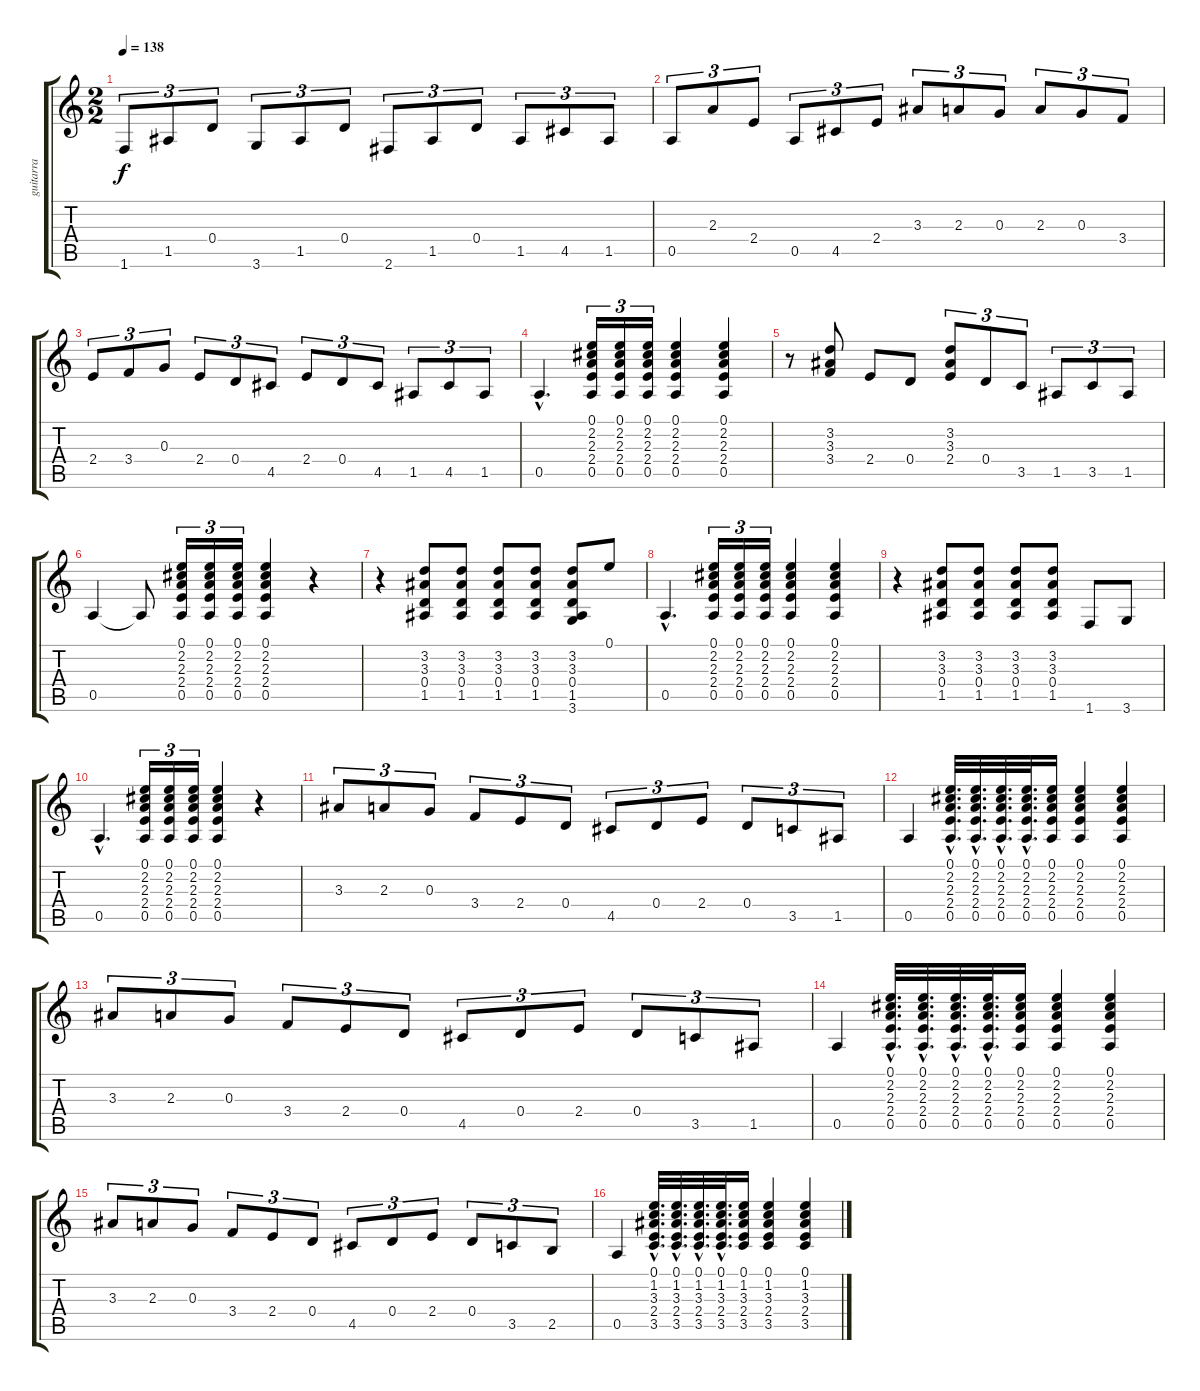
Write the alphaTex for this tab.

\track ("guitarra" "guitarra") {instrument acousticguitarnylon}
\staff {score tabs}
\tuning (E4 B3 G3 D3 A2 E2) {hide}
\ts (2 2)
\tempo 138
\clef g2
\ks c
1.6.8{tu (3 2) dy f} 1.5.8{tu (3 2)} 0.4.8{tu (3 2)} 3.6.8{tu (3 2)} 1.5.8{tu (3 2)} 0.4.8{tu (3 2)} 2.6.8{tu (3 2)} 1.5.8{tu (3 2)} 0.4.8{tu (3 2)} 1.5.8{tu (3 2)} 4.5.8{tu (3 2)} 1.5.8{tu (3 2)} |
0.5.8{tu (3 2)} 2.3.8{tu (3 2)} 2.4.8{tu (3 2)} 0.5.8{tu (3 2)} 4.5.8{tu (3 2)} 2.4.8{tu (3 2)} 3.3.8{tu (3 2)} 2.3.8{tu (3 2)} 0.3.8{tu (3 2)} 2.3.8{tu (3 2)} 0.3.8{tu (3 2)} 3.4.8{tu (3 2)} |
2.4.8{tu (3 2)} 3.4.8{tu (3 2)} 0.3.8{tu (3 2)} 2.4.8{tu (3 2)} 0.4.8{tu (3 2)} 4.5.8{tu (3 2)} 2.4.8{tu (3 2)} 0.4.8{tu (3 2)} 4.5.8{tu (3 2)} 1.5.8{tu (3 2)} 4.5.8{tu (3 2)} 1.5.8{tu (3 2)} |
0.5{hac}.4{d} (0.1 2.2 2.3 2.4 0.5).16{tu (3 2)} (0.1 2.2 2.3 2.4 0.5).16{tu (3 2)} (0.1 2.2 2.3 2.4 0.5).16{tu (3 2)} (0.1 2.2 2.3 2.4 0.5).4 (0.1 2.2 2.3 2.4 0.5).4 |
r.8 (3.2 3.3 3.4).8 2.4.8 0.4.8 (3.2 3.3 2.4).8{tu (3 2)} 0.4.8{tu (3 2)} 3.5.8{tu (3 2)} 1.5.8{tu (3 2)} 3.5.8{tu (3 2)} 1.5.8{tu (3 2)} |
0.5.4 0.5{t}.8 (0.1 2.2 2.3 2.4 0.5).16{tu (3 2)} (0.1 2.2 2.3 2.4 0.5).16{tu (3 2)} (0.1 2.2 2.3 2.4 0.5).16{tu (3 2)} (0.1 2.2 2.3 2.4 0.5).4 r.4 |
r.4 (3.2 3.3 0.4 1.5).8 (3.2 3.3 0.4 1.5).8 (3.2 3.3 0.4 1.5).8 (3.2 3.3 0.4 1.5).8 (3.2 3.3 0.4 1.5 3.6).8 0.1.8 |
0.5{hac}.4{d} (0.1 2.2 2.3 2.4 0.5).16{tu (3 2)} (0.1 2.2 2.3 2.4 0.5).16{tu (3 2)} (0.1 2.2 2.3 2.4 0.5).16{tu (3 2)} (0.1 2.2 2.3 2.4 0.5).4 (0.1 2.2 2.3 2.4 0.5).4 |
r.4 (3.2 3.3 0.4 1.5).8 (3.2 3.3 0.4 1.5).8 (3.2 3.3 0.4 1.5).8 (3.2 3.3 0.4 1.5).8 1.6.8 3.6.8 |
0.5{hac}.4{d} (0.1 2.2 2.3 2.4 0.5).16{tu (3 2)} (0.1 2.2 2.3 2.4 0.5).16{tu (3 2)} (0.1 2.2 2.3 2.4 0.5).16{tu (3 2)} (0.1 2.2 2.3 2.4 0.5).4 r.4 |
3.3.8{tu (3 2)} 2.3.8{tu (3 2)} 0.3.8{tu (3 2)} 3.4.8{tu (3 2)} 2.4.8{tu (3 2)} 0.4.8{tu (3 2)} 4.5.8{tu (3 2)} 0.4.8{tu (3 2)} 2.4.8{tu (3 2)} 0.4.8{tu (3 2)} 3.5.8{tu (3 2)} 1.5.8{tu (3 2)} |
0.5.4 (0.1{hac} 2.2{hac} 2.3{hac} 2.4{hac} 0.5{hac}).32{d} (0.1{hac} 2.2{hac} 2.3{hac} 2.4{hac} 0.5{hac}).32{d} (0.1{hac} 2.2{hac} 2.3{hac} 2.4{hac} 0.5{hac}).32{d} (0.1{hac} 2.2{hac} 2.3{hac} 2.4{hac} 0.5{hac}).32{d} (0.1 2.2 2.3 2.4 0.5).16 (0.1 2.2 2.3 2.4 0.5).4 (0.1 2.2 2.3 2.4 0.5).4 |
3.3.8{tu (3 2)} 2.3.8{tu (3 2)} 0.3.8{tu (3 2)} 3.4.8{tu (3 2)} 2.4.8{tu (3 2)} 0.4.8{tu (3 2)} 4.5.8{tu (3 2)} 0.4.8{tu (3 2)} 2.4.8{tu (3 2)} 0.4.8{tu (3 2)} 3.5.8{tu (3 2)} 1.5.8{tu (3 2)} |
0.5.4 (0.1{hac} 2.2{hac} 2.3{hac} 2.4{hac} 0.5{hac}).32{d} (0.1{hac} 2.2{hac} 2.3{hac} 2.4{hac} 0.5{hac}).32{d} (0.1{hac} 2.2{hac} 2.3{hac} 2.4{hac} 0.5{hac}).32{d} (0.1{hac} 2.2{hac} 2.3{hac} 2.4{hac} 0.5{hac}).32{d} (0.1 2.2 2.3 2.4 0.5).16 (0.1 2.2 2.3 2.4 0.5).4 (0.1 2.2 2.3 2.4 0.5).4 |
3.3.8{tu (3 2)} 2.3.8{tu (3 2)} 0.3.8{tu (3 2)} 3.4.8{tu (3 2)} 2.4.8{tu (3 2)} 0.4.8{tu (3 2)} 4.5.8{tu (3 2)} 0.4.8{tu (3 2)} 2.4.8{tu (3 2)} 0.4.8{tu (3 2)} 3.5.8{tu (3 2)} 2.5.8{tu (3 2)} |
0.5.4 (0.1{hac} 1.2{hac} 3.3{hac} 2.4{hac} 3.5{hac}).32{d} (0.1{hac} 1.2{hac} 3.3{hac} 2.4{hac} 3.5{hac}).32{d} (0.1{hac} 1.2{hac} 3.3{hac} 2.4{hac} 3.5{hac}).32{d} (0.1{hac} 1.2{hac} 3.3{hac} 2.4{hac} 3.5{hac}).32{d} (0.1 1.2 3.3 2.4 3.5).16 (0.1 1.2 3.3 2.4 3.5).4 (0.1 1.2 3.3 2.4 3.5).4
